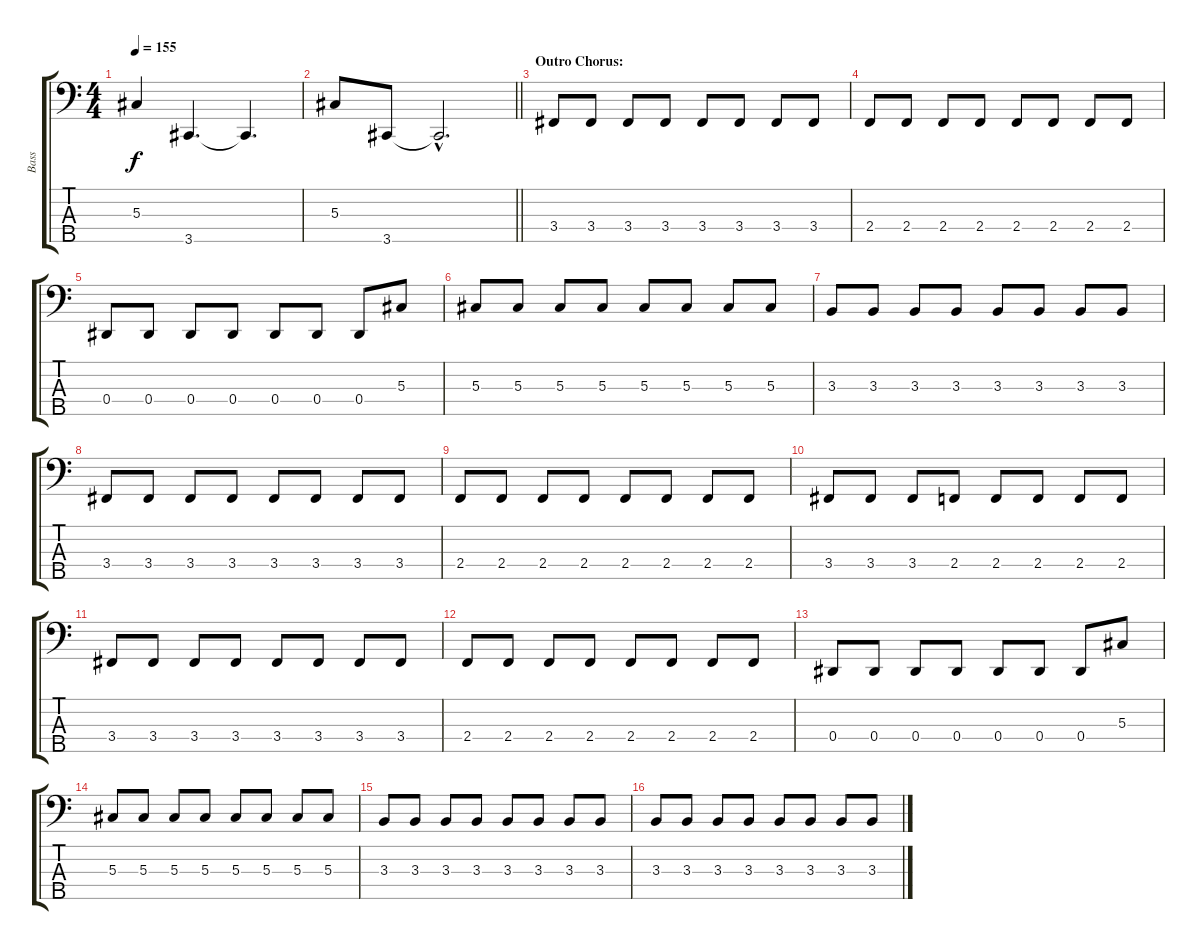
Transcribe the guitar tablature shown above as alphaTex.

\track ("Bass" "Bass") {instrument electricbasspick}
\staff {score tabs}
\tuning (Gb2 Db2 Ab1 Eb1 Bb0) {hide}
\ts (4 4)
\tempo 155
\clef f4
\ks c
5.3{t}.4{dy f} 3.5.4{d} 3.5{t}.4{d} |
\barLineRight lightlight
5.3.8 3.5.8 3.5{hac t}.2{d} |
\section ("" "Outro Chorus:")
3.4.8 3.4.8 3.4.8 3.4.8 3.4.8 3.4.8 3.4.8 3.4.8 |
2.4.8 2.4.8 2.4.8 2.4.8 2.4.8 2.4.8 2.4.8 2.4.8 |
0.4.8 0.4.8 0.4.8 0.4.8 0.4.8 0.4.8 0.4.8 5.3.8 |
5.3.8 5.3.8 5.3.8 5.3.8 5.3.8 5.3.8 5.3.8 5.3.8 |
3.3.8 3.3.8 3.3.8 3.3.8 3.3.8 3.3.8 3.3.8 3.3.8 |
3.4.8 3.4.8 3.4.8 3.4.8 3.4.8 3.4.8 3.4.8 3.4.8 |
2.4.8 2.4.8 2.4.8 2.4.8 2.4.8 2.4.8 2.4.8 2.4.8 |
3.4.8 3.4.8 3.4.8 2.4.8 2.4.8 2.4.8 2.4.8 2.4.8 |
3.4.8 3.4.8 3.4.8 3.4.8 3.4.8 3.4.8 3.4.8 3.4.8 |
2.4.8 2.4.8 2.4.8 2.4.8 2.4.8 2.4.8 2.4.8 2.4.8 |
0.4.8 0.4.8 0.4.8 0.4.8 0.4.8 0.4.8 0.4.8 5.3.8 |
5.3.8 5.3.8 5.3.8 5.3.8 5.3.8 5.3.8 5.3.8 5.3.8 |
3.3.8 3.3.8 3.3.8 3.3.8 3.3.8 3.3.8 3.3.8 3.3.8 |
3.3.8 3.3.8 3.3.8 3.3.8 3.3.8 3.3.8 3.3.8 3.3.8
